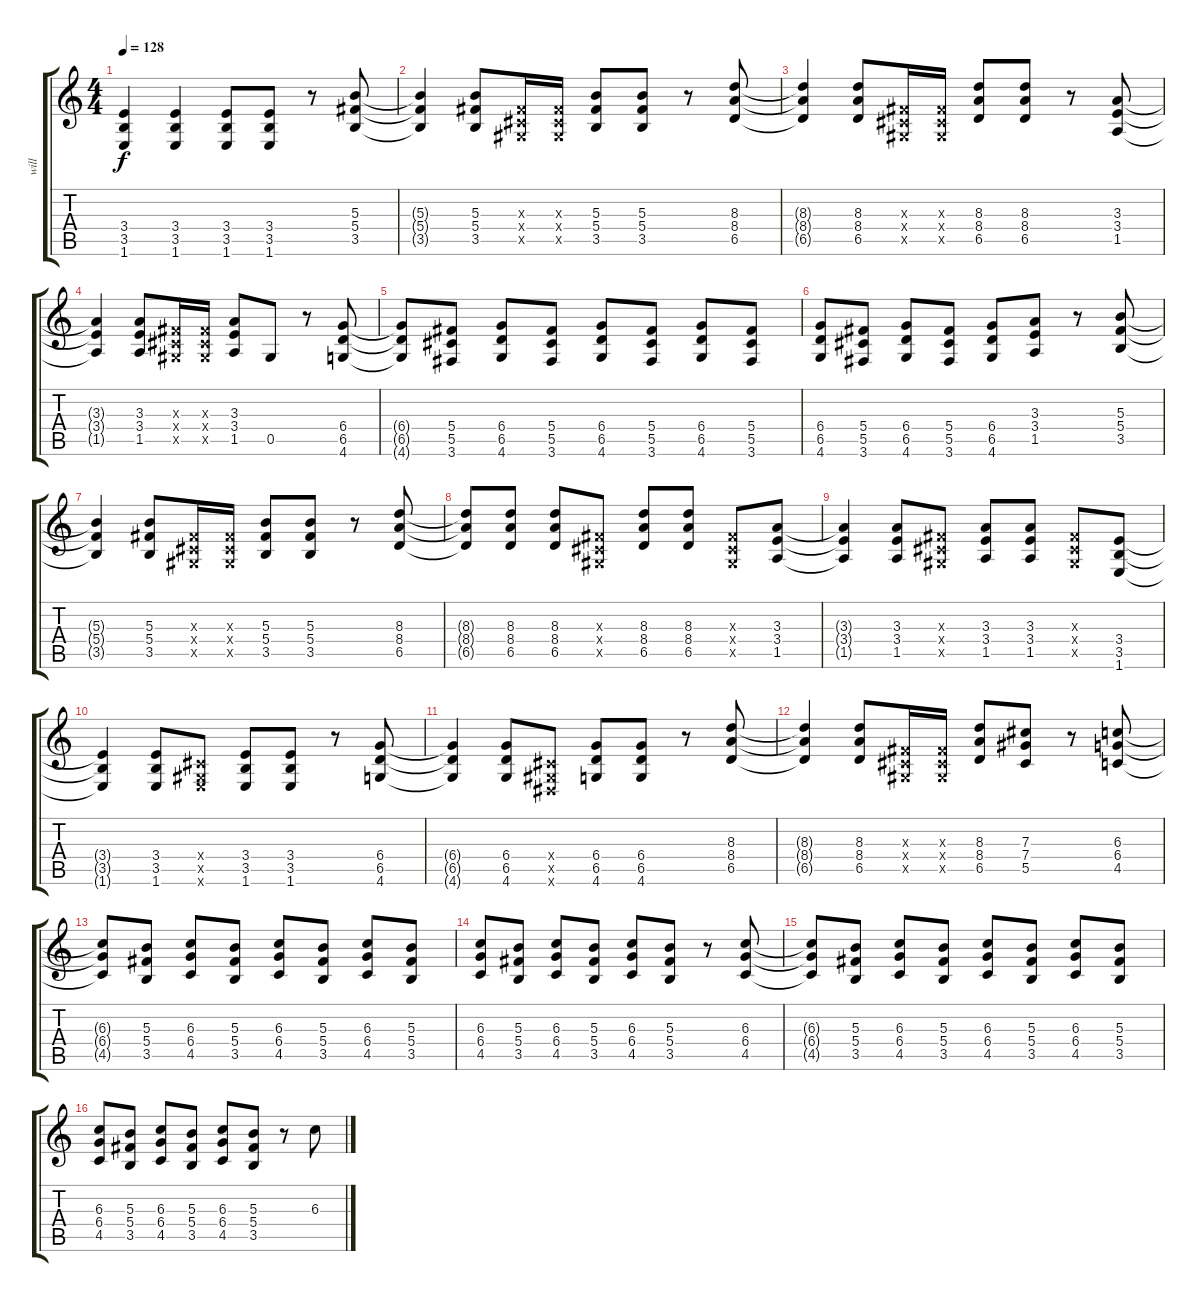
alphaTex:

\track ("will" "will") {instrument overdrivenguitar}
\staff {score tabs}
\tuning (Eb4 Bb3 Gb3 Db3 Ab2 Eb2) {hide}
\ts (4 4)
\tempo 128
\clef g2
\ks c
(3.4{t} 3.5{t} 1.6{t}).4{dy f} (3.4 3.5 1.6).4 (3.4 3.5 1.6).8 (3.4 3.5 1.6).8 r.8 (5.3 5.4 3.5).8 |
(5.3{t} 5.4{t} 3.5{t}).4 (5.3 5.4 3.5).8 (0.3{x} 0.4{x} 0.5{x}).16 (0.3{x} 0.4{x} 0.5{x}).16 (5.3 5.4 3.5).8 (5.3 5.4 3.5).8 r.8 (8.3 8.4 6.5).8 |
(8.3{t} 8.4{t} 6.5{t}).4 (8.3 8.4 6.5).8 (0.3{x} 0.4{x} 0.5{x}).16 (0.3{x} 0.4{x} 0.5{x}).16 (8.3 8.4 6.5).8 (8.3 8.4 6.5).8 r.8 (3.3 3.4 1.5).8 |
(3.3{t} 3.4{t} 1.5{t}).4 (3.3 3.4 1.5).8 (0.3{x} 0.4{x} 0.5{x}).16 (0.3{x} 0.4{x} 0.5{x}).16 (3.3 3.4 1.5).8 0.5.8 r.8 (6.4 6.5 4.6).8 |
(6.4{t} 6.5{t} 4.6{t}).8 (5.4 5.5 3.6).8 (6.4 6.5 4.6).8 (5.4 5.5 3.6).8 (6.4 6.5 4.6).8 (5.4 5.5 3.6).8 (6.4 6.5 4.6).8 (5.4 5.5 3.6).8 |
(6.4 6.5 4.6).8 (5.4 5.5 3.6).8 (6.4 6.5 4.6).8 (5.4 5.5 3.6).8 (6.4 6.5 4.6).8 (3.3 3.4 1.5).8 r.8 (5.3 5.4 3.5).8 |
(5.3{t} 5.4{t} 3.5{t}).4 (5.3 5.4 3.5).8 (0.3{x} 0.4{x} 0.5{x}).16 (0.3{x} 0.4{x} 0.5{x}).16 (5.3 5.4 3.5).8 (5.3 5.4 3.5).8 r.8 (8.3 8.4 6.5).8 |
(8.3{t} 8.4{t} 6.5{t}).8 (8.3 8.4 6.5).8 (8.3 8.4 6.5).8 (0.3{x} 0.4{x} 0.5{x}).8 (8.3 8.4 6.5).8 (8.3 8.4 6.5).8 (0.3{x} 0.4{x} 0.5{x}).8 (3.3 3.4 1.5).8 |
(3.3{t} 3.4{t} 1.5{t}).4 (3.3 3.4 1.5).8 (0.3{x} 0.4{x} 0.5{x}).8 (3.3 3.4 1.5).8 (3.3 3.4 1.5).8 (0.3{x} 0.4{x} 0.5{x}).8 (3.4 3.5 1.6).8 |
(3.4{t} 3.5{t} 1.6{t}).4 (3.4 3.5 1.6).8 (0.4{x} 0.5{x} 1.6{x}).8 (3.4 3.5 1.6).8 (3.4 3.5 1.6).8 r.8 (6.4 6.5 4.6).8 |
(6.4{t} 6.5{t} 4.6{t}).4 (6.4 6.5 4.6).8 (0.4{x} 0.5{x} 0.6{x}).8 (6.4 6.5 4.6).8 (6.4 6.5 4.6).8 r.8 (8.3 8.4 6.5).8 |
(8.3{t} 8.4{t} 6.5{t}).4 (8.3 8.4 6.5).8 (0.3{x} 0.4{x} 0.5{x}).16 (0.3{x} 0.4{x} 0.5{x}).16 (8.3 8.4 6.5).8 (7.3 7.4 5.5).8 r.8 (6.3 6.4 4.5).8 |
(6.3{t} 6.4{t} 4.5{t}).8 (5.3 5.4 3.5).8 (6.3 6.4 4.5).8 (5.3 5.4 3.5).8 (6.3 6.4 4.5).8 (5.3 5.4 3.5).8 (6.3 6.4 4.5).8 (5.3 5.4 3.5).8 |
(6.3 6.4 4.5).8 (5.3 5.4 3.5).8 (6.3 6.4 4.5).8 (5.3 5.4 3.5).8 (6.3 6.4 4.5).8 (5.3 5.4 3.5).8 r.8 (6.3 6.4 4.5).8 |
(6.3{t} 6.4{t} 4.5{t}).8 (5.3 5.4 3.5).8 (6.3 6.4 4.5).8 (5.3 5.4 3.5).8 (6.3 6.4 4.5).8 (5.3 5.4 3.5).8 (6.3 6.4 4.5).8 (5.3 5.4 3.5).8 |
(6.3 6.4 4.5).8 (5.3 5.4 3.5).8 (6.3 6.4 4.5).8 (5.3 5.4 3.5).8 (6.3 6.4 4.5).8 (5.3 5.4 3.5).8 r.8 6.3.8
